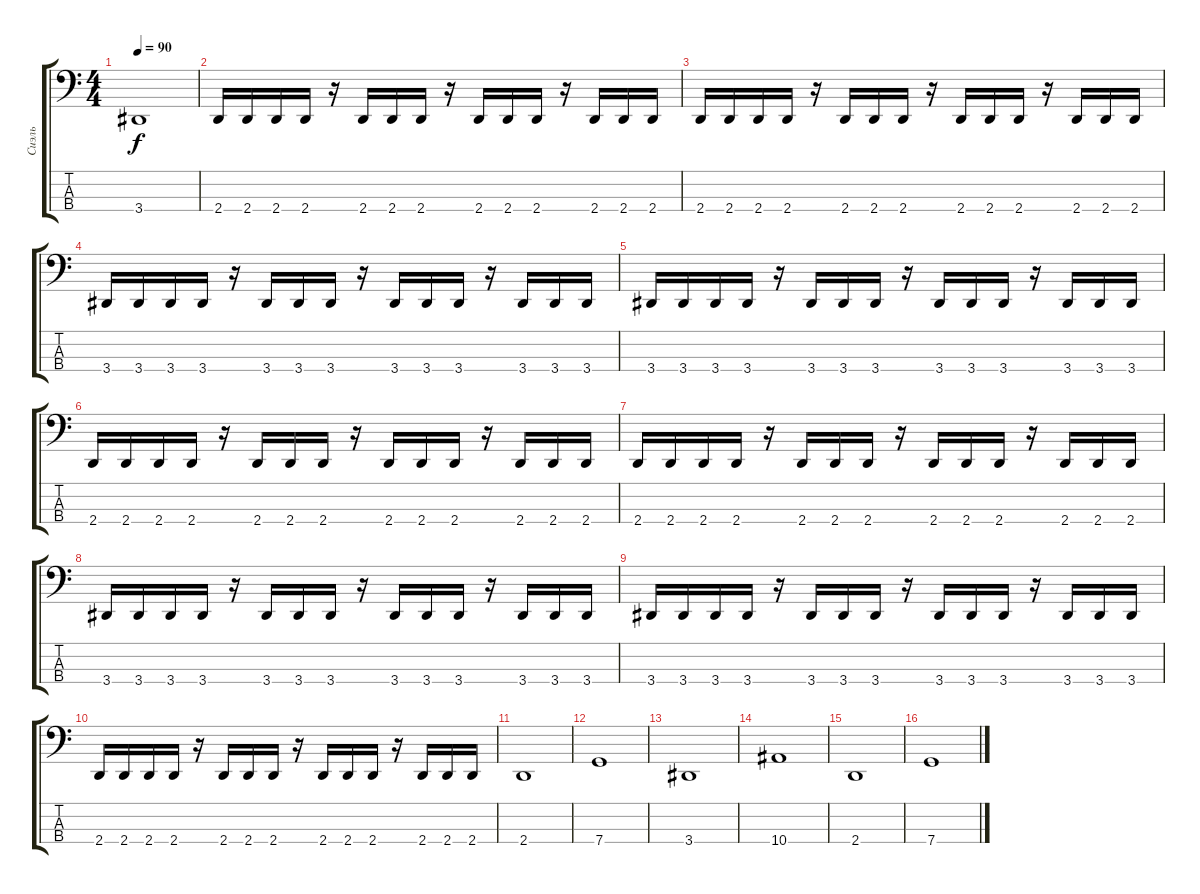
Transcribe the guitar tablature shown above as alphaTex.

\track ("Сиэль" "Сиэль") {instrument electricbassfinger}
\staff {score tabs}
\tuning (F2 C2 G1 C1) {hide}
\ts (4 4)
\tempo 90
\clef f4
\ks c
3.4.1{dy f} |
2.4.16 2.4.16 2.4.16 2.4.16 r.16 2.4.16 2.4.16 2.4.16 r.16 2.4.16 2.4.16 2.4.16 r.16 2.4.16 2.4.16 2.4.16 |
2.4.16 2.4.16 2.4.16 2.4.16 r.16 2.4.16 2.4.16 2.4.16 r.16 2.4.16 2.4.16 2.4.16 r.16 2.4.16 2.4.16 2.4.16 |
3.4.16 3.4.16 3.4.16 3.4.16 r.16 3.4.16 3.4.16 3.4.16 r.16 3.4.16 3.4.16 3.4.16 r.16 3.4.16 3.4.16 3.4.16 |
3.4.16 3.4.16 3.4.16 3.4.16 r.16 3.4.16 3.4.16 3.4.16 r.16 3.4.16 3.4.16 3.4.16 r.16 3.4.16 3.4.16 3.4.16 |
2.4.16 2.4.16 2.4.16 2.4.16 r.16 2.4.16 2.4.16 2.4.16 r.16 2.4.16 2.4.16 2.4.16 r.16 2.4.16 2.4.16 2.4.16 |
2.4.16 2.4.16 2.4.16 2.4.16 r.16 2.4.16 2.4.16 2.4.16 r.16 2.4.16 2.4.16 2.4.16 r.16 2.4.16 2.4.16 2.4.16 |
3.4.16 3.4.16 3.4.16 3.4.16 r.16 3.4.16 3.4.16 3.4.16 r.16 3.4.16 3.4.16 3.4.16 r.16 3.4.16 3.4.16 3.4.16 |
3.4.16 3.4.16 3.4.16 3.4.16 r.16 3.4.16 3.4.16 3.4.16 r.16 3.4.16 3.4.16 3.4.16 r.16 3.4.16 3.4.16 3.4.16 |
2.4.16 2.4.16 2.4.16 2.4.16 r.16 2.4.16 2.4.16 2.4.16 r.16 2.4.16 2.4.16 2.4.16 r.16 2.4.16 2.4.16 2.4.16 |
2.4.1 |
7.4.1 |
3.4.1 |
10.4.1 |
2.4.1 |
7.4.1
